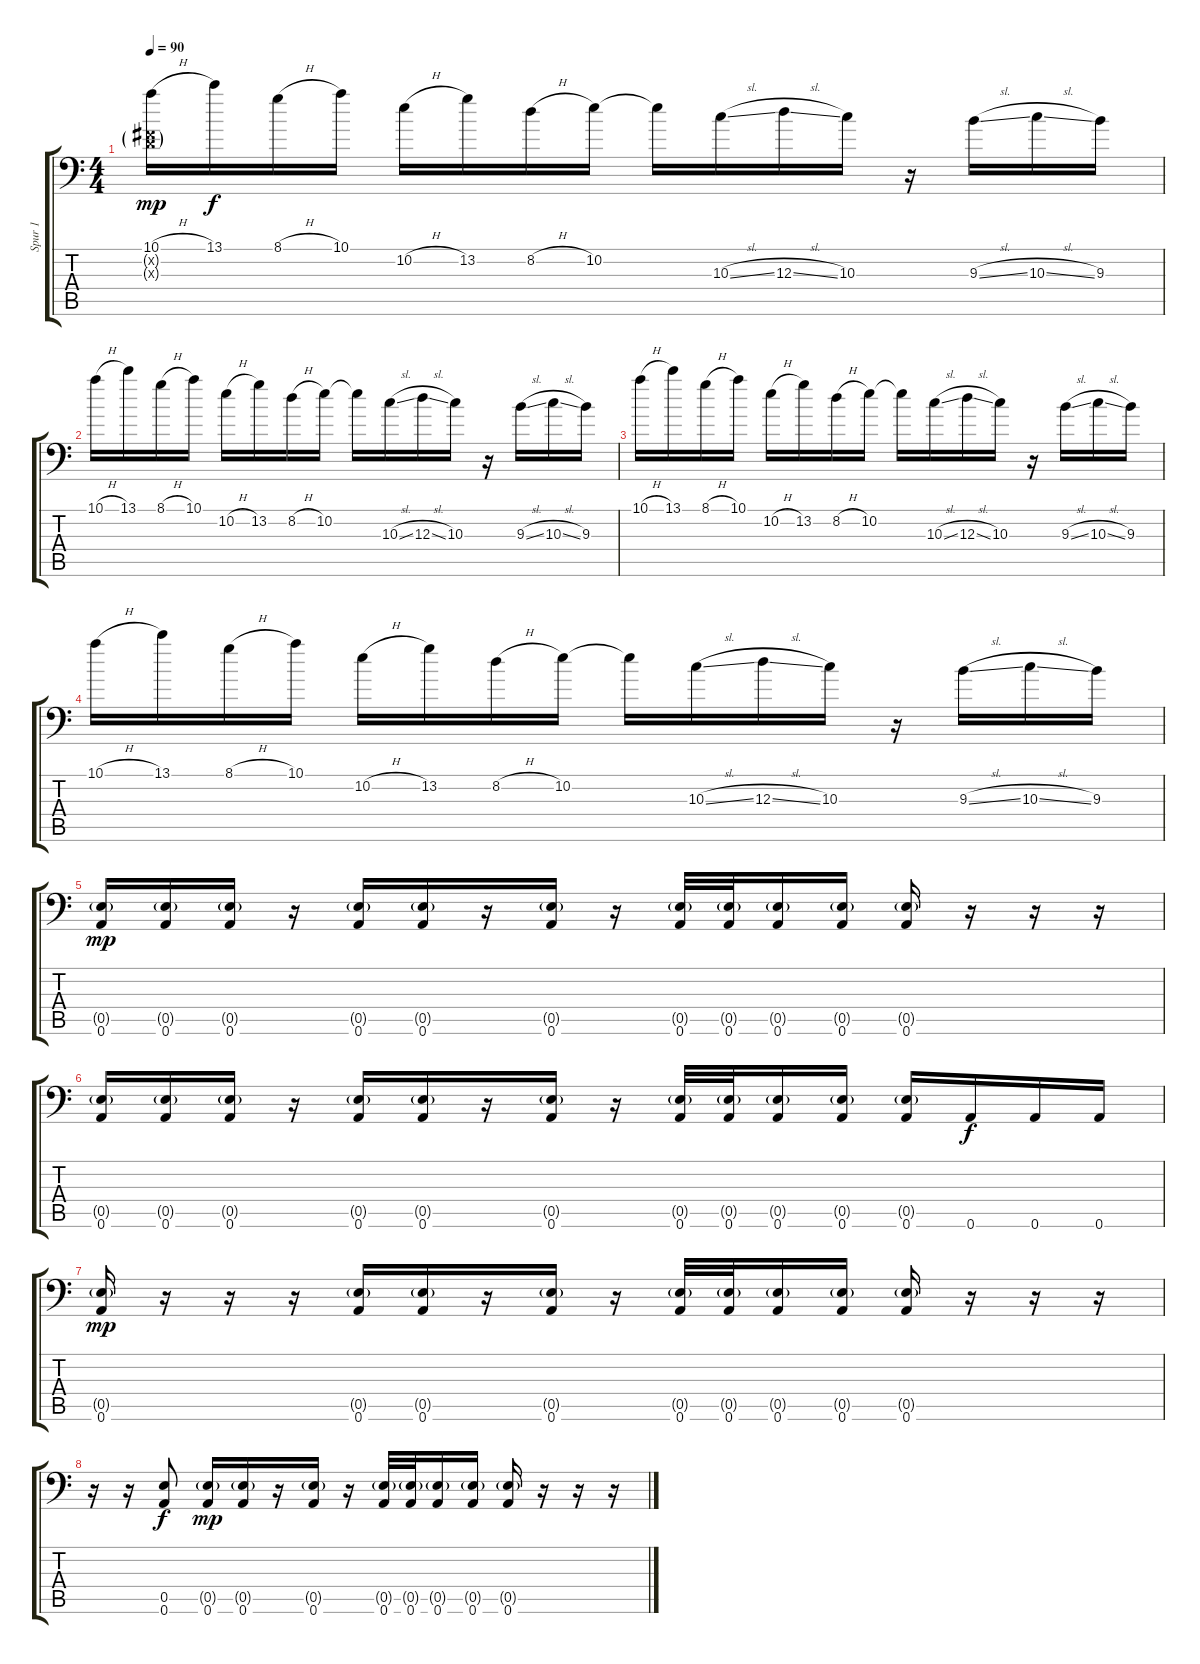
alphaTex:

\track ("Spur 1" "Spur 1") {instrument distortionguitar}
\staff {score tabs}
\tuning (B3 Gb3 D3 A2 E2 A1) {hide}
\ts (4 4)
\tempo 90
\clef f4
\ks c
(10.1{h} 0.2{g x} 0.3{g x}).16{dy mp} 13.1.16{dy f} 8.1{h}.16 10.1.16 10.2{h}.16 13.2.16 8.2{h}.16 10.2.16 10.2{t}.16 10.3{sl}.16 12.3{sl}.16 10.3.16 r.16 9.3{sl}.16 10.3{sl}.16 9.3.16 |
10.1{h}.16 13.1.16 8.1{h}.16 10.1.16 10.2{h}.16 13.2.16 8.2{h}.16 10.2.16 10.2{t}.16 10.3{sl}.16 12.3{sl}.16 10.3.16 r.16 9.3{sl}.16 10.3{sl}.16 9.3.16 |
10.1{h}.16 13.1.16 8.1{h}.16 10.1.16 10.2{h}.16 13.2.16 8.2{h}.16 10.2.16 10.2{t}.16 10.3{sl}.16 12.3{sl}.16 10.3.16 r.16 9.3{sl}.16 10.3{sl}.16 9.3.16 |
10.1{h}.16 13.1.16 8.1{h}.16 10.1.16 10.2{h}.16 13.2.16 8.2{h}.16 10.2.16 10.2{t}.16 10.3{sl}.16 12.3{sl}.16 10.3.16 r.16 9.3{sl}.16 10.3{sl}.16 9.3.16 |
(0.5{g} 0.6).16{dy mp} (0.5{g} 0.6).16 (0.5{g} 0.6).16 r.16 (0.5{g} 0.6).16 (0.5{g} 0.6).16 r.16 (0.5{g} 0.6).16 r.16 (0.5{g} 0.6).32 (0.5{g} 0.6).32 (0.5{g} 0.6).16 (0.5{g} 0.6).16 (0.5{g} 0.6).16 r.16 r.16 r.16 |
(0.5{g} 0.6).16 (0.5{g} 0.6).16 (0.5{g} 0.6).16 r.16 (0.5{g} 0.6).16 (0.5{g} 0.6).16 r.16 (0.5{g} 0.6).16 r.16 (0.5{g} 0.6).32 (0.5{g} 0.6).32 (0.5{g} 0.6).16 (0.5{g} 0.6).16 (0.5{g} 0.6).16 0.6.16{dy f} 0.6.16 0.6.16 |
(0.5{g} 0.6).16{dy mp} r.16 r.16 r.16 (0.5{g} 0.6).16 (0.5{g} 0.6).16 r.16 (0.5{g} 0.6).16 r.16 (0.5{g} 0.6).32 (0.5{g} 0.6).32 (0.5{g} 0.6).16 (0.5{g} 0.6).16 (0.5{g} 0.6).16 r.16 r.16 r.16 |
r.16 r.16 (0.5 0.6).8{dy f} (0.5{g} 0.6).16{dy mp} (0.5{g} 0.6).16 r.16 (0.5{g} 0.6).16 r.16 (0.5{g} 0.6).32 (0.5{g} 0.6).32 (0.5{g} 0.6).16 (0.5{g} 0.6).16 (0.5{g} 0.6).16 r.16 r.16 r.16
